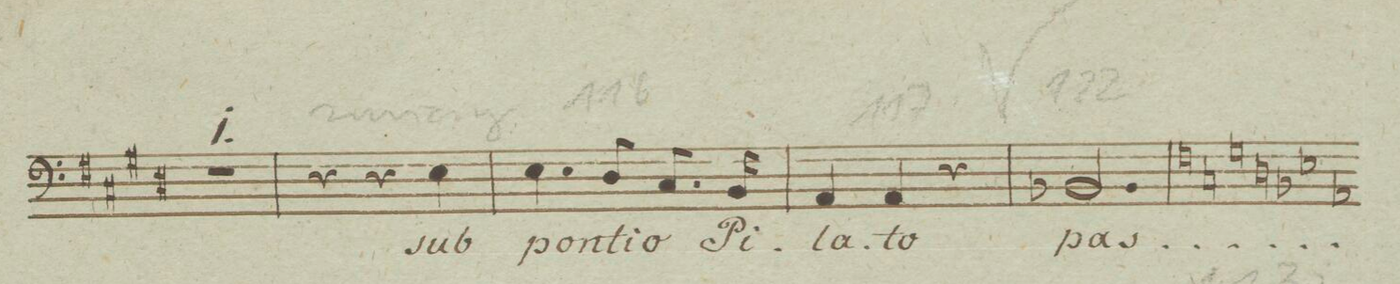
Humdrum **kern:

**kern	**text	**dynam
*I"Basso	*	*
*clefF4	*	*
*k[bnenandnf#c#g#d#]	*	*
*met(c)	*	*
*M3/4	*	*
2.r	.	.
=116	=116	=116
4r	.	.
4r	.	.
4E\	sub	.
=117	=117	=117
4.E\	pon-	.
8D#/	-ti-	.
8.C#/	-o	.
16BB/	Pi-	.
=118	=118	=118
4AA/	-la-	.
4AA/	-to	.
4r	.	.
=119	=119	=119
2.BB-X/	pas-	.
=120||	=120||	=120||
*-	*-	*-
